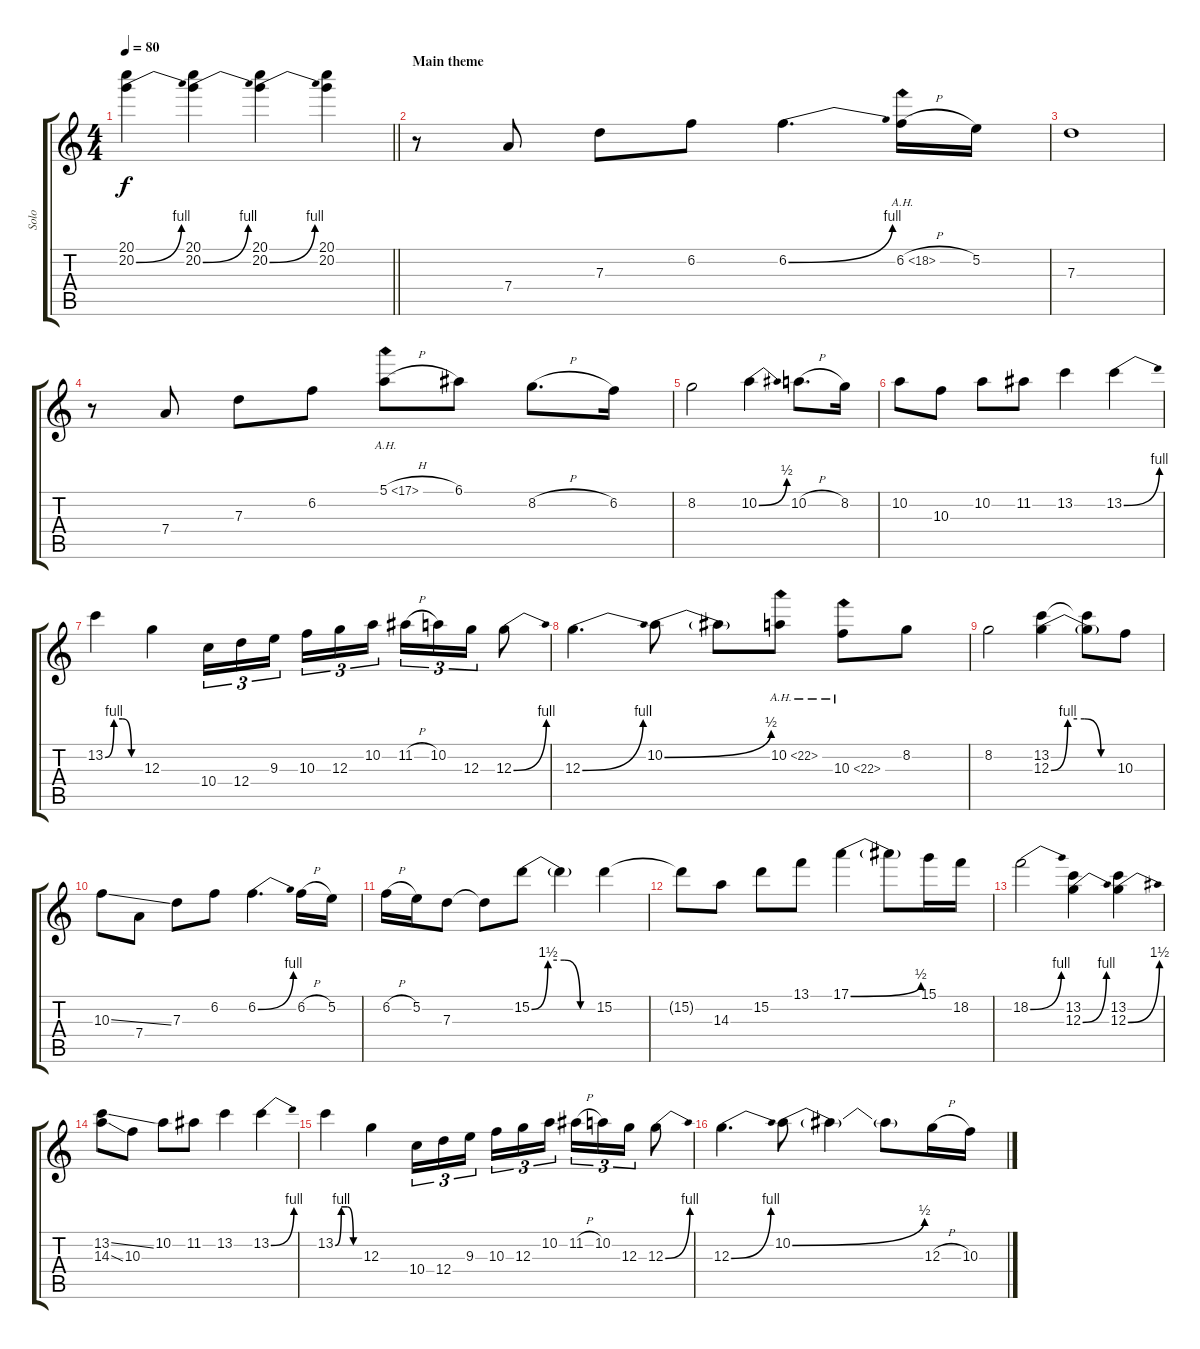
\track ("Solo" "Solo") {instrument distortionguitar}
\staff {score tabs}
\tuning (E4 B3 G3 D3 A2 E2) {hide}
\ts (4 4)
\tempo 80
\clef g2
\barLineRight lightlight
\ks c
(20.1 20.2{be (bend 0 0 60 4)}).4{dy f} (20.1 20.2{be (bend 0 0 60 4)}).4 (20.1 20.2{be (bend 0 0 60 4)}).4 (20.1 20.2).4 |
\section ("" "Main theme")
r.8 7.4.8 7.3.8 6.2.8 6.2{be (bend 0 0 60 4)}.4{d} 6.2{ah 12 h}.16 5.2.16 |
7.3.1 |
r.8 7.4.8 7.3.8 6.2.8 5.1{ah 12 h}.8 6.1.8 8.2{h}.8{d} 6.2.16 |
8.2.2 10.2{be (bend 0 0 60 2)}.4 10.2{h}.8{d} 8.2.16 |
10.2.8 10.3.8 10.2.8 11.2.8 13.2.4 13.2{be (bend 0 0 60 4)}.4 |
13.2{be (custom 0 0 15 4 30 4 45 0 60 0)}.4 12.3.4 10.4.16{tu (3 2)} 12.4.16{tu (3 2)} 9.3.16{tu (3 2) beam splitsecondary} 10.3.16{tu (3 2)} 12.3.16{tu (3 2)} 10.2.16{tu (3 2)} 11.2{h}.16{tu (3 2)} 10.2.16{tu (3 2)} 12.3.16{tu (3 2)} 12.3{be (bend 0 0 60 4)}.8 |
12.3{be (bend 0 0 60 4)}.4{d} 10.2{be (bend 0 0 60 2)}.8 10.2{t}.8 10.2{ah 12}.8 10.3{ah 12}.8 8.2.8 |
8.2.2 (13.2 12.3{be (custom 0 0 15 4 30 4 45 0 60 0)}).4 (13.2{t} 12.3{t}).8 10.3.8 |
10.3{ss}.8 7.4.8 7.3.8 6.2.8 6.2{be (bend 0 0 60 4)}.4{d} 6.2{h}.16 5.2.16 |
6.2{h}.16 5.2.16 7.3.8 7.3{t}.8 15.2{be (custom 0 0 15 6 30 6 45 0 60 0)}.8 15.2{t}.4 15.2.4 |
15.2{t}.8 14.3.8 15.2.8 13.1.8 17.1{be (bend 0 0 60 2)}.4 17.1{t}.8 15.1.16 18.2.16 |
18.2{be (bend 0 0 60 4)}.2 (13.2 12.3{be (bend 0 0 60 4)}).4 (13.2 12.3{be (bend 0 0 60 6)}).4 |
(13.2{ss} 14.3{ss}).8 10.3.8 10.2.8 11.2.8 13.2.4 13.2{be (bend 0 0 60 4)}.4 |
13.2{be (custom 0 0 15 4 30 4 45 0 60 0)}.4 12.3.4 10.4.16{tu (3 2)} 12.4.16{tu (3 2)} 9.3.16{tu (3 2) beam splitsecondary} 10.3.16{tu (3 2)} 12.3.16{tu (3 2)} 10.2.16{tu (3 2)} 11.2{h}.16{tu (3 2)} 10.2.16{tu (3 2)} 12.3.16{tu (3 2)} 12.3{be (bend 0 0 60 4)}.8 |
12.3{be (bend 0 0 60 4)}.4{d} 10.2{be (bend 0 0 60 2)}.8 10.2{t}.4 10.2{t}.8 12.3{h}.16 10.3.16
